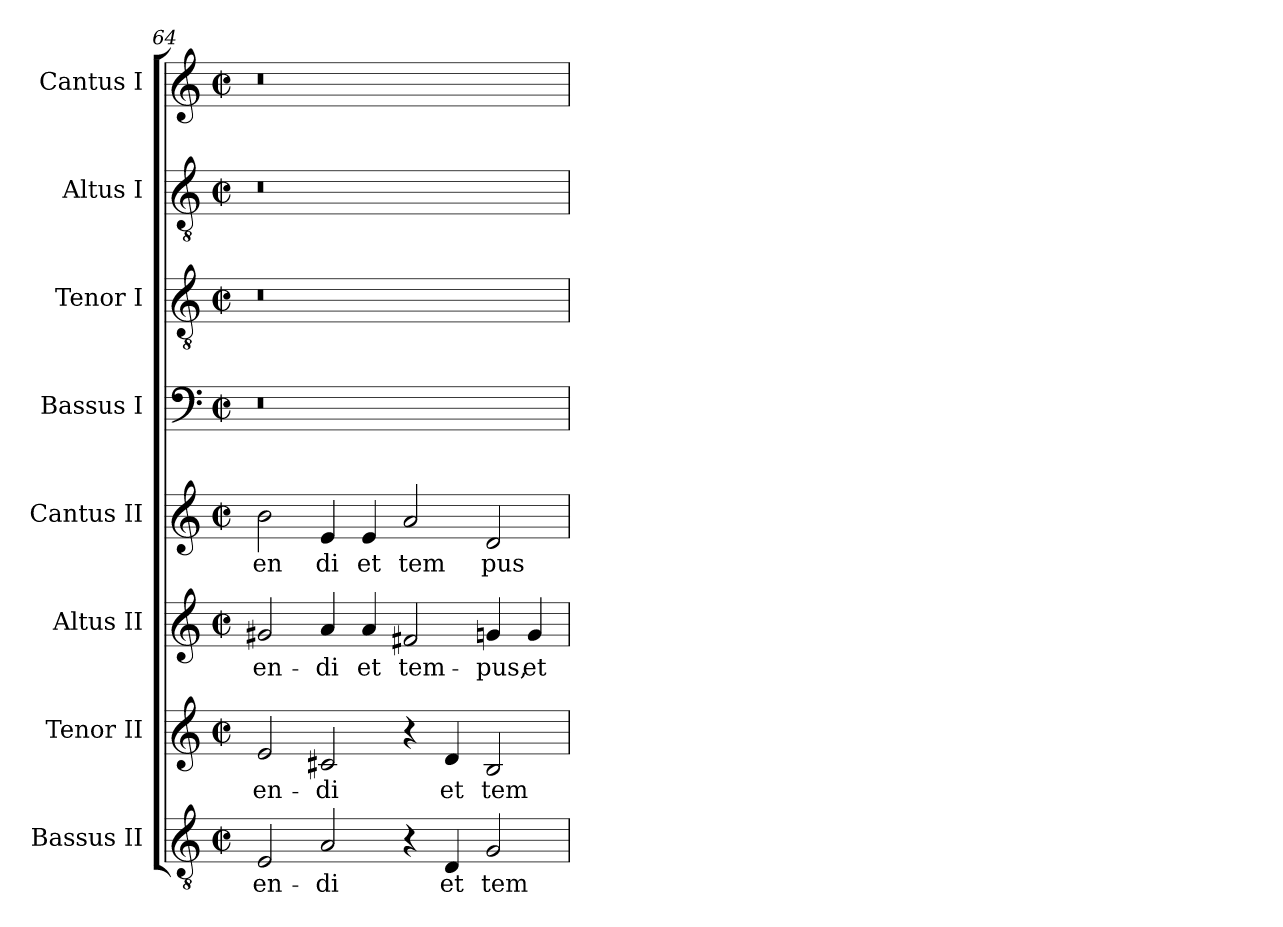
**kern	**text	**kern	**text	**kern	**text	**kern	**text	**kern	**kern	**kern	**kern
*part8	*part8	*part7	*part7	*part6	*part6	*part5	*part5	*part4	*part3	*part2	*part1
*staff8	*staff8	*staff7	*staff7	*staff6	*staff6	*staff5	*staff5	*staff4	*staff3	*staff2	*staff1
*I"Bassus II	*	*I"Tenor II	*	*I"Altus II	*	*I"Cantus II	*	*I"Bassus I	*I"Tenor I	*I"Altus I	*I"Cantus I
*clefGv2	*	*clefG2	*	*clefG2	*	*clefG2	*	*clefF4	*clefGv2	*clefGv2	*clefG2
*	*	*	*	*	*	*k[]	*	*	*	*	*
*	*	*	*	*	*	*C:	*	*	*	*	*
*M2/2	*	*M2/2	*	*M2/2	*	*M2/2	*	*M2/2	*M2/2	*M2/2	*M2/2
*met(c|)	*	*met(c|)	*	*met(c|)	*	*met(c|)	*	*met(c|)	*met(c|)	*met(c|)	*met(c|)
=64	=64	=64	=64	=64	=64	=64	=64	=64	=64	=64	=64
!	!LO:LY:b:cj	!	!LO:LY:b:cj	!	!LO:LY:b:cj	!	!LO:LY:b:cj	!	!	!	!
2E/	-en-	2e/	-en-	2g#X/	-en-	2b\	en	0r	0r	0r	0r
!	!LO:LY:b:cj	!	!LO:LY:b:cj	!	!LO:LY:b:cj	!	!LO:LY:b:cj	!	!	!	!
2A/	-di	2c#X/	-di	4a/	-di	4e/	di	.	.	.	.
!	!	!	!	!	!LO:LY:b:cj	!	!LO:LY:b:cj	!	!	!	!
.	.	.	.	4a/	et	4e/	et	.	.	.	.
!	!	!	!	!	!LO:LY:b:cj	!	!LO:LY:b:cj	!	!	!	!
4r	.	4r	.	2f#X/	tem-	2a/	tem	.	.	.	.
!	!LO:LY:b:cj	!	!LO:LY:b:cj	!	!	!	!	!	!	!	!
4D/	et	4d/	et	.	.	.	.	.	.	.	.
!	!LO:LY:b:cj	!	!LO:LY:b:cj	!	!LO:LY:b:cj	!	!LO:LY:b:cj	!	!	!	!
2G/	tem-	2B/	tem-	4gn/	-pus,	2d/	pus	.	.	.	.
!	!	!	!	!	!LO:LY:b:cj	!	!	!	!	!	!
.	.	.	.	4g/	et	.	.	.	.	.	.
=	=	=	=	=	=	=	=	=	=	=	=
*-	*-	*-	*-	*-	*-	*-	*-	*-	*-	*-	*-
